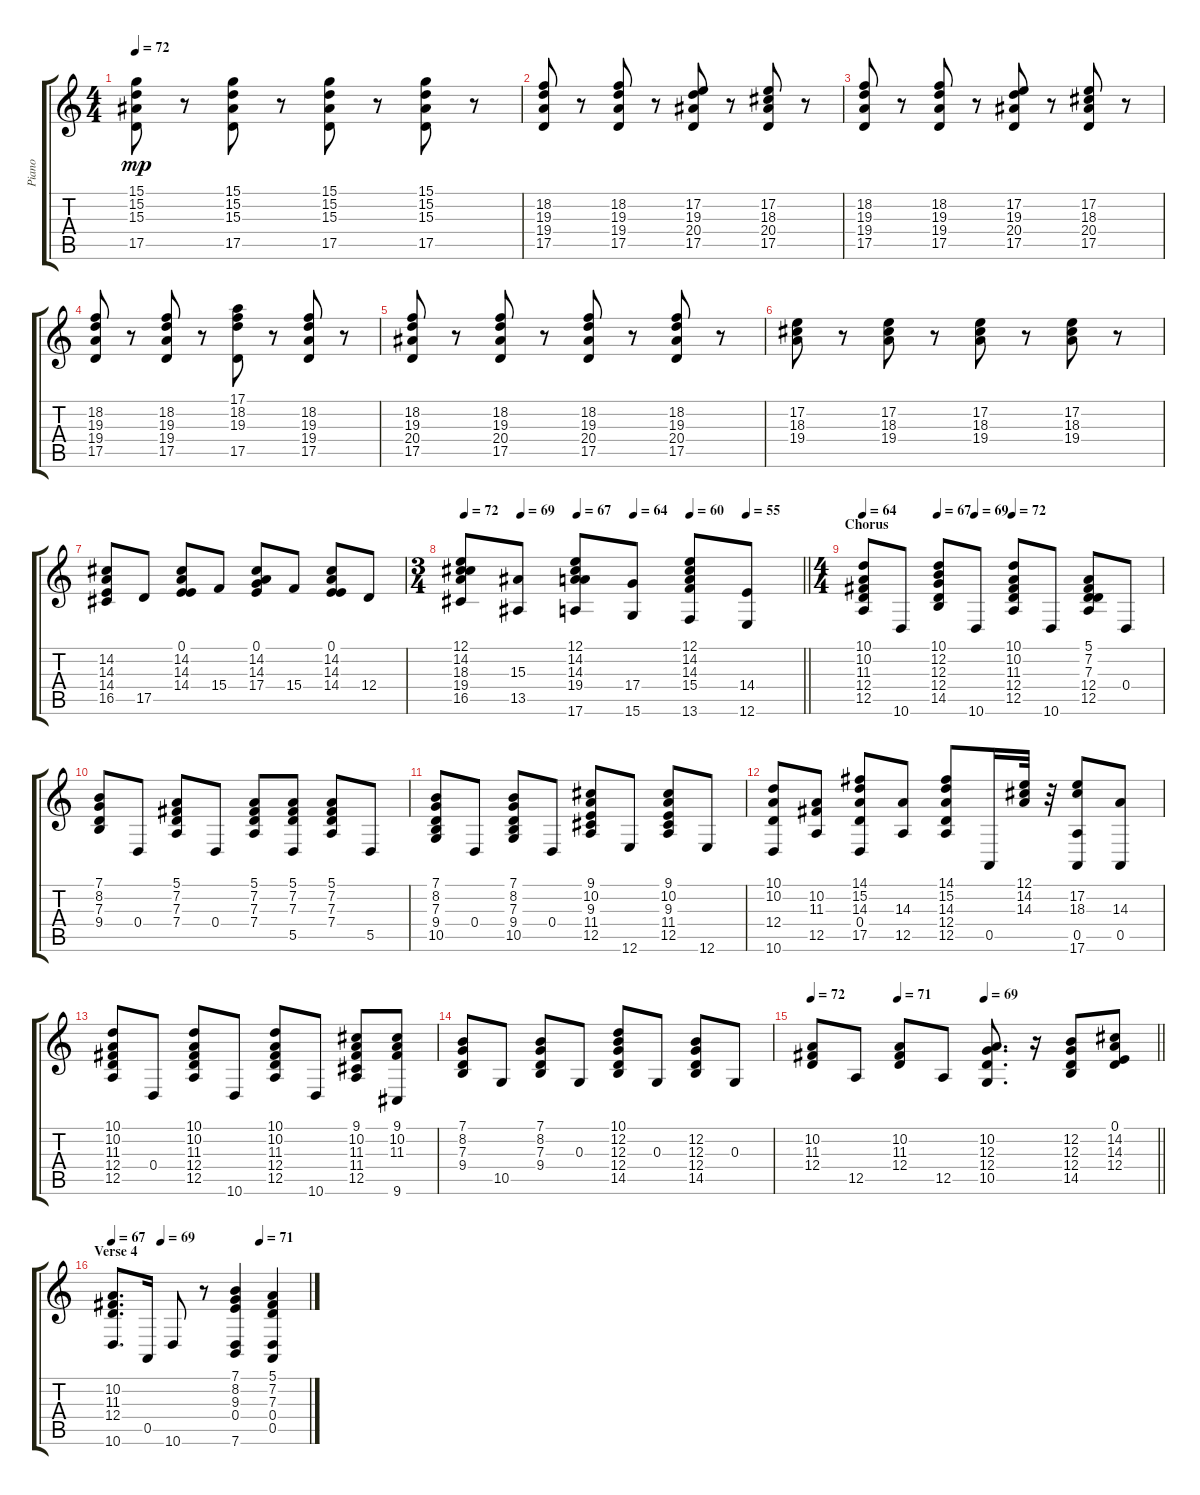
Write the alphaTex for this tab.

\track ("Piano" "Piano") {instrument acousticgrandpiano}
\staff {score tabs}
\tuning (E4 B3 G3 D3 A2 E2) {hide}
\ts (4 4)
\tempo 72
\clef g2
\ks c
(15.1 15.2 15.3 17.5).8{dy mp} r.8 (15.1 15.2 15.3 17.5).8 r.8 (15.1 15.2 15.3 17.5).8 r.8 (15.1 15.2 15.3 17.5).8 r.8 |
(18.2 19.3 19.4 17.5).8 r.8 (18.2 19.3 19.4 17.5).8 r.8 (17.2 19.3 20.4 17.5).8 r.8 (17.2 18.3 20.4 17.5).8 r.8 |
(18.2 19.3 19.4 17.5).8 r.8 (18.2 19.3 19.4 17.5).8 r.8 (17.2 19.3 20.4 17.5).8 r.8 (17.2 18.3 20.4 17.5).8 r.8 |
(18.2 19.3 19.4 17.5).8 r.8 (18.2 19.3 19.4 17.5).8 r.8 (17.1 18.2 19.3 17.5).8 r.8 (18.2 19.3 19.4 17.5).8 r.8 |
(18.2 19.3 20.4 17.5).8 r.8 (18.2 19.3 20.4 17.5).8 r.8 (18.2 19.3 20.4 17.5).8 r.8 (18.2 19.3 20.4 17.5).8 r.8 |
(17.2 18.3 19.4).8 r.8 (17.2 18.3 19.4).8 r.8 (17.2 18.3 19.4).8 r.8 (17.2 18.3 19.4).8 r.8 |
(14.2 14.3 14.4 16.5).8 17.5.8 (0.1 14.2 14.3 14.4).8 15.4.8 (0.1 14.2 14.3 17.4).8 15.4.8 (0.1 14.2 14.3 14.4).8 12.4.8 |
\ts (3 4)
\tempo 72
\tempo (69 0.16666666666666666)
\tempo (67 0.3333333333333333)
\tempo (64 0.5)
\tempo (60 0.6666666666666666)
\tempo (55 0.8333333333333334)
\barLineRight lightlight
(12.1 14.2 18.3 19.4 16.5).8 (15.3 13.5).8 (12.1 14.2 14.3 19.4 17.6).8 (17.4 15.6).8 (12.1 14.2 14.3 15.4 13.6).8 (14.4 12.6).8 |
\ts (4 4)
\section ("" "Chorus")
\tempo 64
\tempo (67 0.25)
\tempo (69 0.375)
\tempo (72 0.5)
(10.1 10.2 11.3 12.4 12.5).8 10.6.8 (10.1 12.2 12.3 12.4 14.5).8 10.6.8 (10.1 10.2 11.3 12.4 12.5).8 10.6.8 (5.1 7.2 7.3 12.4 12.5).8 0.4.8 |
(7.1 8.2 7.3 9.4).8 0.4.8 (5.1 7.2 7.3 7.4).8 0.4.8 (5.1 7.2 7.3 7.4).8 (5.1 7.2 7.3 5.5).8 (5.1 7.2 7.3 7.4).8 5.5.8 |
(7.1 8.2 7.3 9.4 10.5).8 0.4.8 (7.1 8.2 7.3 9.4 10.5).8 0.4.8 (9.1 10.2 9.3 11.4 12.5).8 12.6.8 (9.1 10.2 9.3 11.4 12.5).8 12.6.8 |
(10.1 10.2 12.4 10.6).8 (10.2 11.3 12.5).8 (14.1 15.2 14.3 0.4 17.5).8 (14.3 12.5).8 (14.1 15.2 14.3 12.4 12.5).8 0.5.16 (12.1 14.2 14.3).32 r.32 (17.2 18.3 0.5 17.6).8 (14.3 0.5).8 |
(10.1 10.2 11.3 12.4 12.5).8 0.4.8 (10.1 10.2 11.3 12.4 12.5).8 10.6.8 (10.1 10.2 11.3 12.4 12.5).8 10.6.8 (9.1 10.2 11.3 11.4 12.5).8 (9.1 10.2 11.3 9.6).8 |
(7.1 8.2 7.3 9.4).8 10.5.8 (7.1 8.2 7.3 9.4).8 0.3.8 (10.1 12.2 12.3 12.4 14.5).8 0.3.8 (12.2 12.3 12.4 14.5).8 0.3.8 |
\tempo 72
\tempo (71 0.25)
\tempo (69 0.5)
\barLineRight lightlight
(10.2 11.3 12.4).8 12.5.8 (10.2 11.3 12.4).8 12.5.8 (10.2 12.3 12.4 10.5).8{d} r.16 (12.2 12.3 12.4 14.5).8 (0.1 14.2 14.3 12.4).8 |
\section ("" "Verse 4")
\tempo 67
\tempo (69 0.25)
\tempo (71 0.75)
(10.2 11.3 12.4 10.6).8{d} 0.5.16 10.6.8 r.8 (7.1 8.2 9.3 0.4 7.6).4 (5.1 7.2 7.3 0.4 0.5).4
